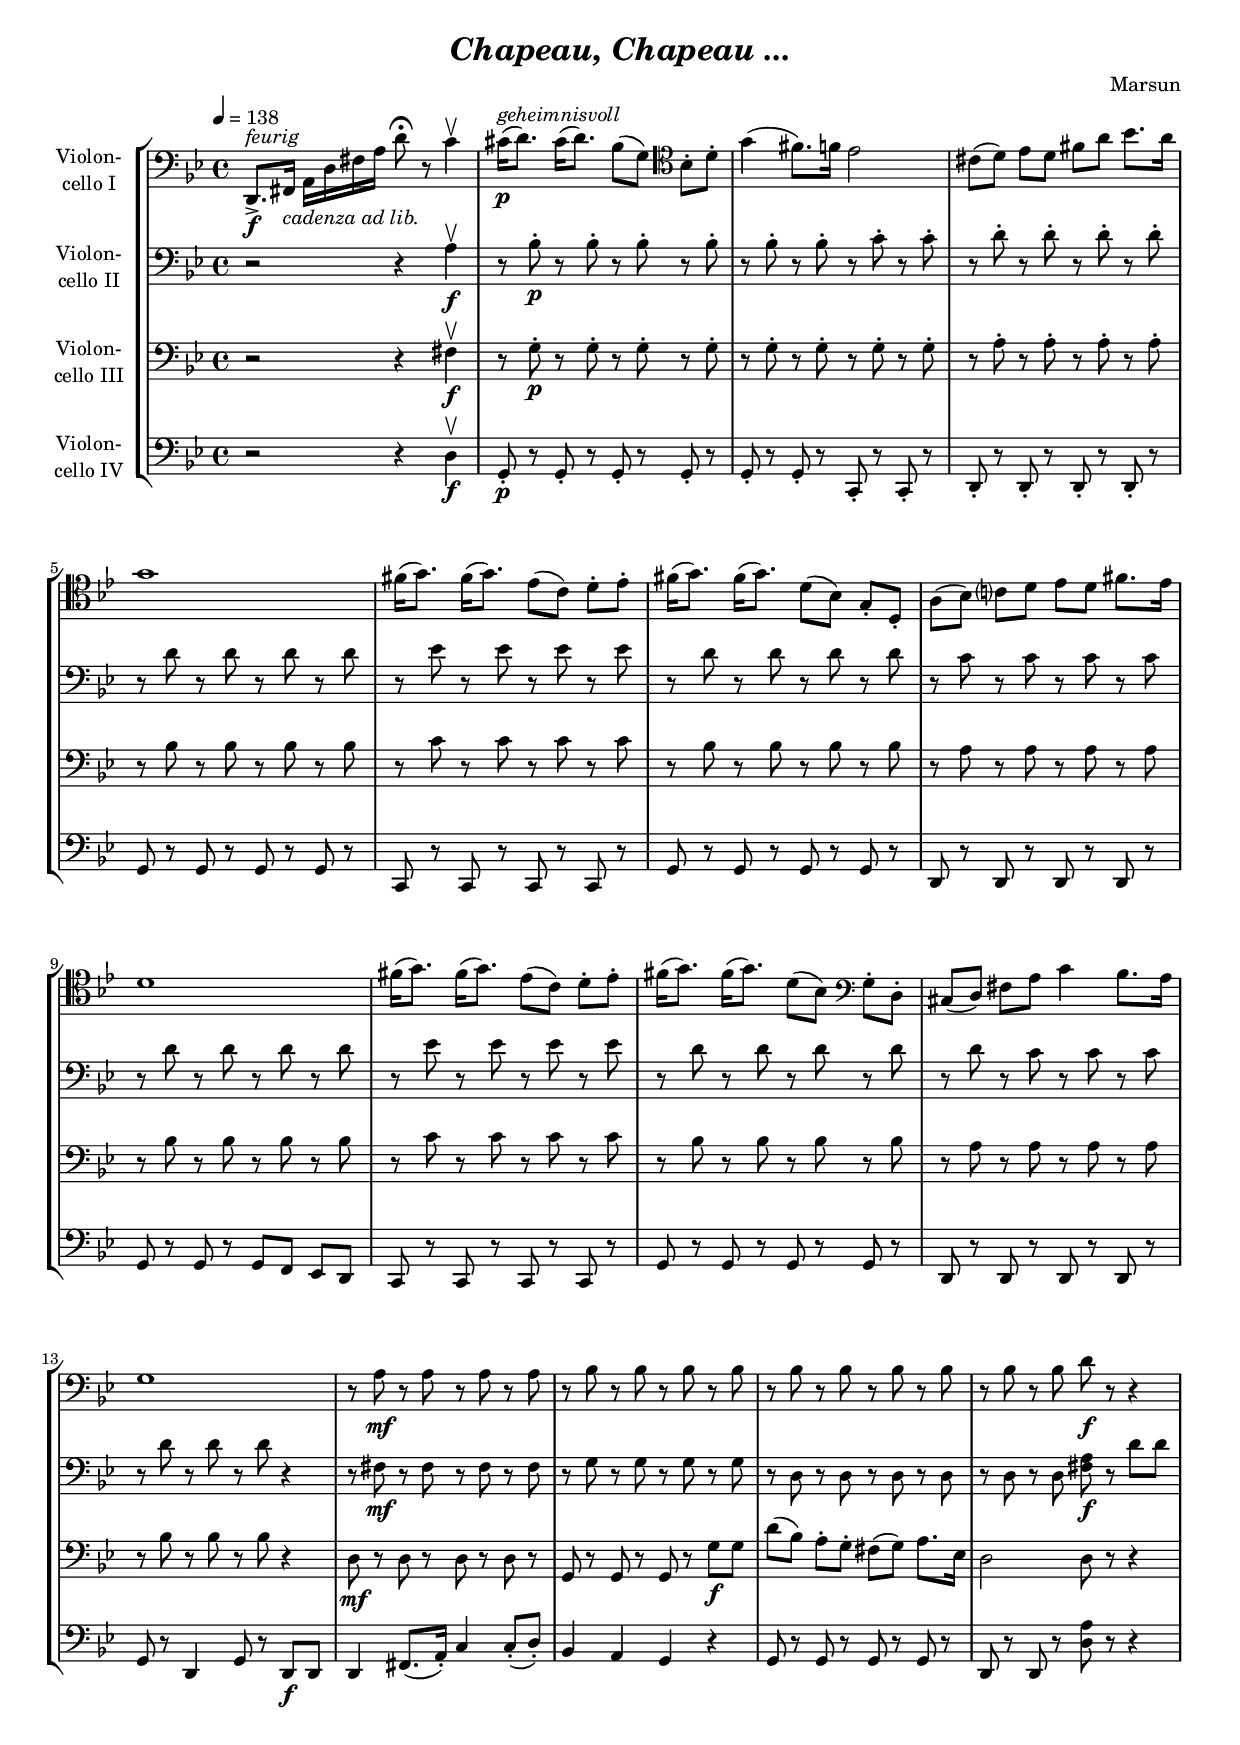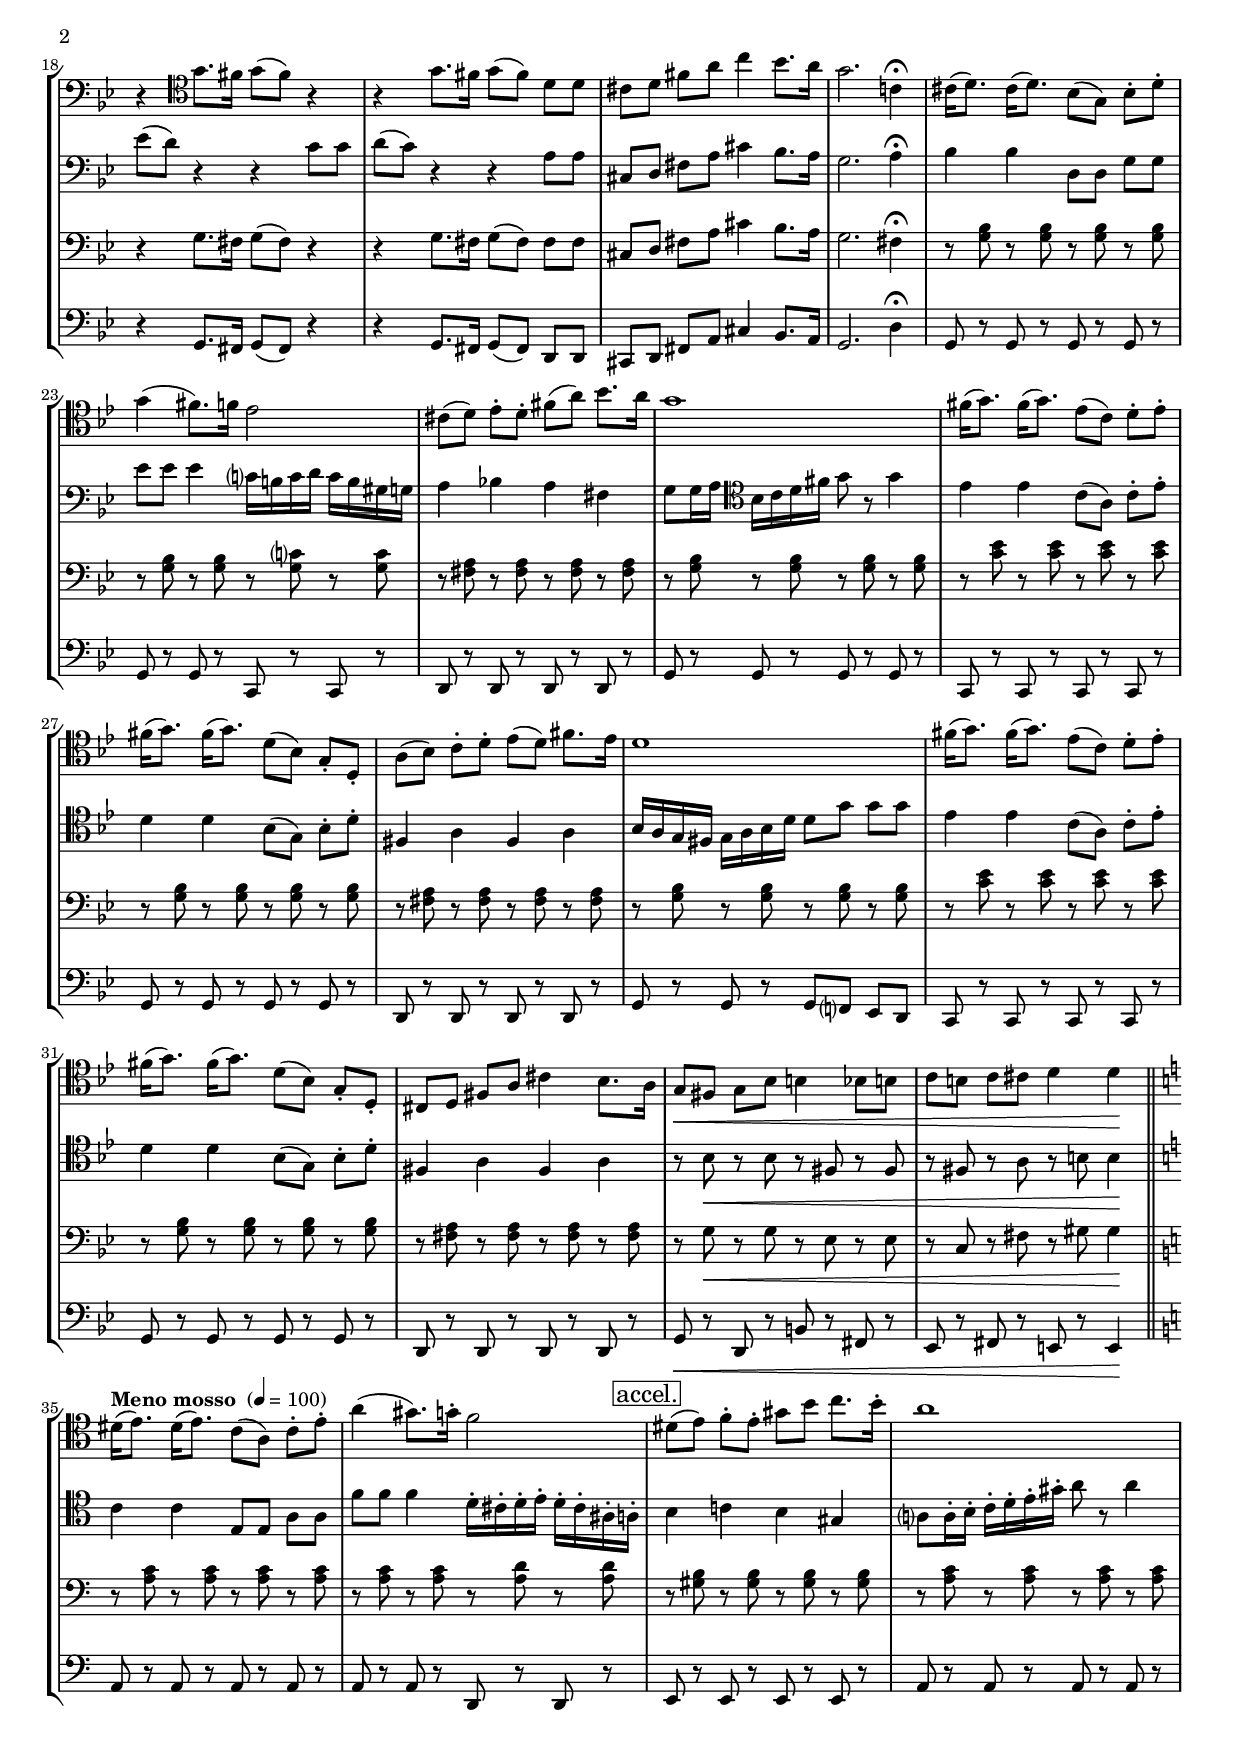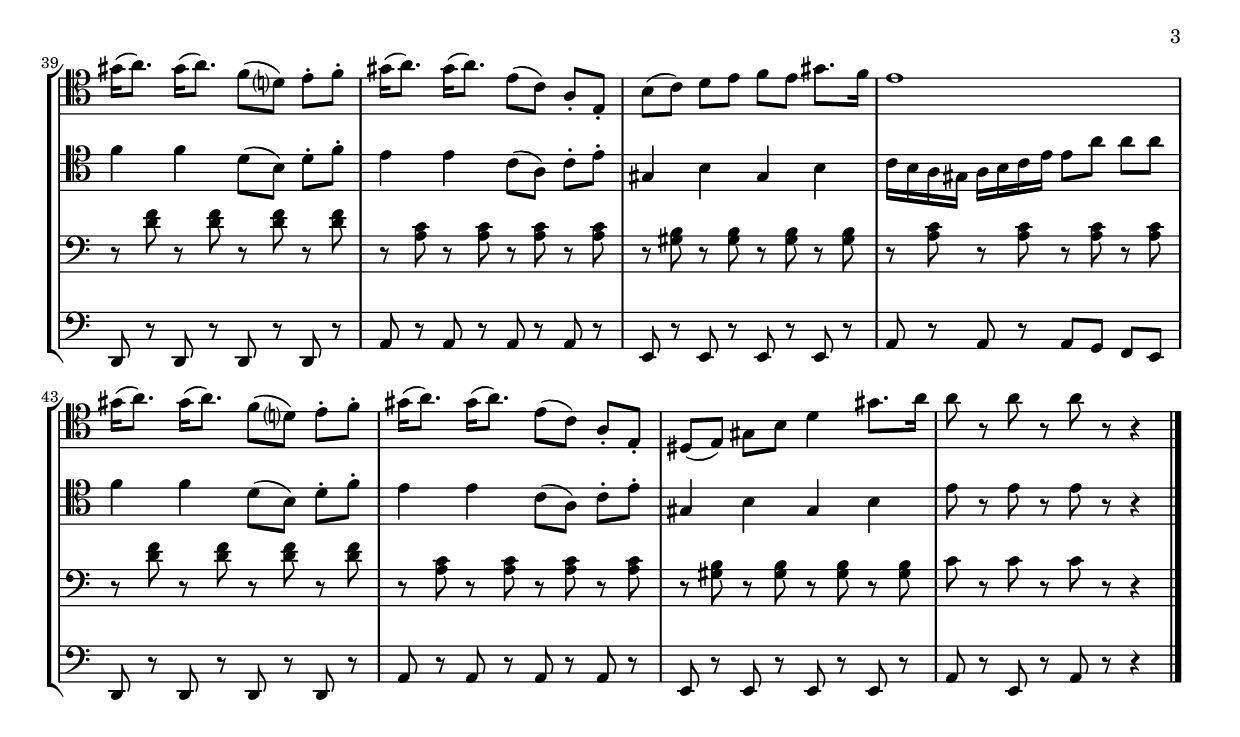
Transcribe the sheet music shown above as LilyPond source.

\version "2.14.2"
\include "deutsch.ly"

#(set-global-staff-size 17.25)

\header {
  title     = \markup \bold \italic "Chapeau, Chapeau ..."
  composer  = "Marsun"
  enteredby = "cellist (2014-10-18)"
}

voiceconsts = {
  \key b \major
  \clef "bass"
  \tempo 4=138
  %\numericTimeSignature
  \compressFullBarRests
  %\set tupletSpannerDuration = #(ly:make-moment 1 8)
  % Set default beaming for all staves
  \set Timing.beamExceptions = #'()
  \set Timing.baseMoment     = #(ly:make-moment 1 4)
  \set Timing.beatStructure  = #'(1 1 1 1)
}

mihi = "string ensemble 1"
milo = "drawbar organ"


accl = \mark \markup \box "accel."
cadl = \markup \italic "cadenza ad lib."
feur = \markup \italic "feurig"
ghvl = \markup \italic "geheimnisvoll"
memo = { \bar "||" \tempo "Meno mosso " 4=100 \key a \minor }

va = \relative c, {
   \voiceconsts

   d8.->\f^\feur fis16_\cadl a d fis a d8\fermata r c4\upbow
   cis16(\p^\ghvl d8.) cis16( d8.) b8( g) \clef "tenor" b-. d-.
   g4( fis8.) f16 es2
   cis8( d) es d fis a b8. a16

   g1
   fis16( g8.) fis16( g8.) es8( c) d-. es-.
   fis16( g8.) fis16( g8.) d8( b) g-. d-.
   a'( b) c? d es d fis8. es16
   d1

   fis16( g8.) fis16( g8.) es8( c) d-. es-.
   fis16( g8.) fis16( g8.) d8( b) \clef "bass" g-. d-.
   cis( d) fis a c4 b8. a16
   g1
   r8 a\mf r a r a r a

   r b r b r b r b
   r b r b r b r b
   r b r b d\f r r4
   r \clef "tenor" g8. fis16 g8( fis) r4
   r g8.fis16 g8( fis) d d

   cis d fis a c4 b8. a16
   g2. c,!4\fermata
   cis16( d8.) cis16( d8.) b8( g) b-. d-.
   g4( fis8.) f16 es2
   cis8( d) es-. d-. fis( a) b8. a16

   g1
   fis16( g8.) fis16( g8.) es8( c) d-. es-.
   fis16( g8.) fis16( g8.) d8( b) g-. d-.
   a'( b) c-. d-. es( d) fis8. es16

   d1
   fis16( g8.) fis16( g8.) es8( c) d-. es-.
   fis16( g8.) fis16( g8.) d8( b) g-. d-.
   cis d fis a cis4 b8. a16

   g8\< fis g b h4 b8 h
   c h c cis d4 d\! \memo
   dis16( e8.) dis16( e8.) c8( a) c-. e-.
   a4( gis8.) g16-. f2 \accl

   dis8( e) f-. e-. gis h c8. h16-.
   a1
   gis16( a8.) gis16( a8.) f8( d?) e-. f-.
   gis16( a8.) gis16( a8.) e8( c) a-. e-.

   h'( c) d e f e gis8. f16
   e1
   gis16( a8.) gis16( a8.) f8( d?) e-. f-.

   gis16( a8.) gis16( a8.) e8( c) a-. e-.
   dis( e) gis h d4 gis8. a16
   a8 r a r a r r4 \bar "|."   
}

vb = \relative c' {
   \voiceconsts

   r2 r4 a\upbow\f
   r8 b-.\p r b-. r b-. r b-.
   r b-. r b-. r c-. r c-.
   r d-. r d-. r d-. r d-.

   r d r d r d r d
   r es r es r es r es
   r d r d r d r d
   r c r c r c r c
   r d r d r d r d

   r es r es r es r es
   r d r d r d r d
   r d r c r c r c
   r d r d r d r4
   r8 fis,\mf r fis r fis r fis

   r g r g r g r g
   r d r d r d r d
   r d r d <fis a>\f r d' d
   es( d) r4 r c8 c
   d( c) r4 r a8 a

   cis, d fis a cis4 b8. a16
   g2. a4\fermata
   b b d,8 d g g
   es' es es4 c?16 h c d c h gis g
   a4 b! a fis

   g8 g16 a \clef "tenor" b c d fis g8 r g4
   es es c8( a) c-. es-.
   d4 d b8( g) b-. d-.
   fis,4 a fis a

   b16 a g fis g a b d d8 g g g
   es4 es c8( a) c-. es-.
   d4 d b8( g) b-. d-.
   fis,4 a fis a

   r8 b\< r b r fis r fis
   r fis r a r h h4\! \memo
   c c e,8 e a a
   f' f f4 d16-. cis-. d-. e-. d-. cis-. ais-. a-. \accl

   h4 c! h gis
   a?8 a16-. h-. c-. d-. e-. gis-. a8 r a4
   f f d8( h) d-. f-.
   e4 e c8( a) c-. e-.

   gis,4 h gis h
   c16 h a gis a h c e e8 a a a
   f4 f d8( h) d-. f-.

   e4 e c8( a) c-. e-.
   gis,4 h gis h
   e8 r e r e r r4 \bar "|."
}

vc = \relative c {
   \voiceconsts

   r2 r4 fis\upbow\f
   r8 g-.\p r g-. r g-. r g-.
   r g-. r g-. r g-. r g-.
   r a-. r a-. r a-. r a-.

   r b r b r b r b
   r c r c r c r c
   r b r b r b r b
   r a r a r a r a
   r b r b r b r b

   r c r c r c r c
   r b r b r b r b
   r a r a r a r a
   r b r b r b r4
   d,8\mf r d r d r d r

   g, r g r g r g'\f g
   d'( b) a-. g-. fis( g) a8. es16
   d2 d8 r r4
   r g8. fis16 g8( fis) r4
   r g8.fis16 g8( fis) fis fis

   cis d fis a cis4 b8. a16
   g2. fis4\fermata
   r8 <g b> r <g b> r <g b> r <g b>
   r <g b> r <g b> r <g c?> r <g c>
   r <fis a> r <fis a> r <fis a> r <fis a>

   r <g b> r <g b> r <g b> r <g b>
   r <c es> r <c es> r <c es> r <c es>
   r <g b> r <g b> r <g b> r <g b>
   r <fis a> r <fis a> r <fis a> r <fis a>

   r <g b> r <g b> r <g b> r <g b>
   r <c es> r <c es> r <c es> r <c es>
   r <g b> r <g b> r <g b> r <g b>
   r <fis a> r <fis a> r <fis a> r <fis a>

   r g\< r g r es r es
   r c r fis r gis gis4\! \memo
   r8 <a c> r <a c> r <a c> r <a c>
   r <a c> r <a c> r <a d> r <a d> \accl

   r <gis h> r <gis h> r <gis h> r <gis h>
   r <a c> r <a c> r <a c> r <a c>
   r <d f> r <d f> r <d f> r <d f>
   r <a c> r <a c> r <a c> r <a c>

   r <gis h> r <gis h> r <gis h> r <gis h>
   r <a c> r <a c> r <a c> r <a c>
   r <d f> r <d f> r <d f> r <d f>

   r <a c> r <a c> r <a c> r <a c>
   r <gis h> r <gis h> r <gis h> r <gis h>
   c r c r c r r4 \bar "|."
}

vd = \relative c {
   \voiceconsts

   r2 r4 d\upbow\f
   g,8-.\p r g-. r g-. r g-. r
   g-. r g-. r c,-. r c-. r
   d-. r d-. r d-. r d-. r

   g r g r g r g r
   c, r c r c r c r
   g' r g r g r g r
   d r d r d r d r
   g r g r g f es d

   c r c r c r c r
   g' r g r g r g r
   d r d r d r d r
   g r d4 g8 r d\f d
   d4 fis8.( a16)-. c4 c8(-. d)-.

   b4 a g r
   g8 r g r g r g r
   d r d r <d' a'> r r4
   r g,8. fis16 g8( fis) r4
   r g8. fis16 g8( fis) d d

   cis d fis a cis4 b8. a16
   g2. d'4\fermata
   g,8 r g r g r g r
   g r g r c, r c r
   d r d r d r d r

   g r g r g r g r
   c, r c r c r c r
   g' r g r g r g r
   d r d r d r d r

   g r g r g f? es d
   c r c r c r c r
   g' r g r g r g r
   d r d r d r d r

   g\< r d r h' r fis r
   es r fis r e r e4\! \memo
   a8 r a r a r a r
   a r a r d, r d r \accl

   e r e r e r e r
   a r a r a r a r
   d, r d r d r d r
   a' r a r a r a r

   e r e r e r e r
   a r a r a g f e
   d r d r d r d r

   a' r a r a r a r
   e r e r e r e r
   a r e r a r r4 \bar "|."   
}


music = \new StaffGroup <<
      \new Staff {
        \set Staff.midiInstrument = \mihi
        \set Staff.instrumentName = \markup \center-column { "Violon-" "cello I" }
        \transpose b b { \va }
      }

      \new Staff {
        \set Staff.midiInstrument = \milo
        \set Staff.instrumentName = \markup \center-column { "Violon-" "cello II" }
        \transpose b b { \vb }
      }

      \new Staff {
        \set Staff.midiInstrument = \milo
        \set Staff.instrumentName = \markup \center-column { "Violon-" "cello III" }
        \transpose b b { \vc }
      }

      \new Staff {
        \set Staff.midiInstrument = \milo
        \set Staff.instrumentName = \markup \center-column { "Violon-" "cello IV" }
        \transpose b b { \vd }
      }
>>

\book {
  \score {
   \music
    \layout {}
  }

  \score {
    \unfoldRepeats \music

    \midi {
      \context {
        \Score
      }
    }
  }
}
